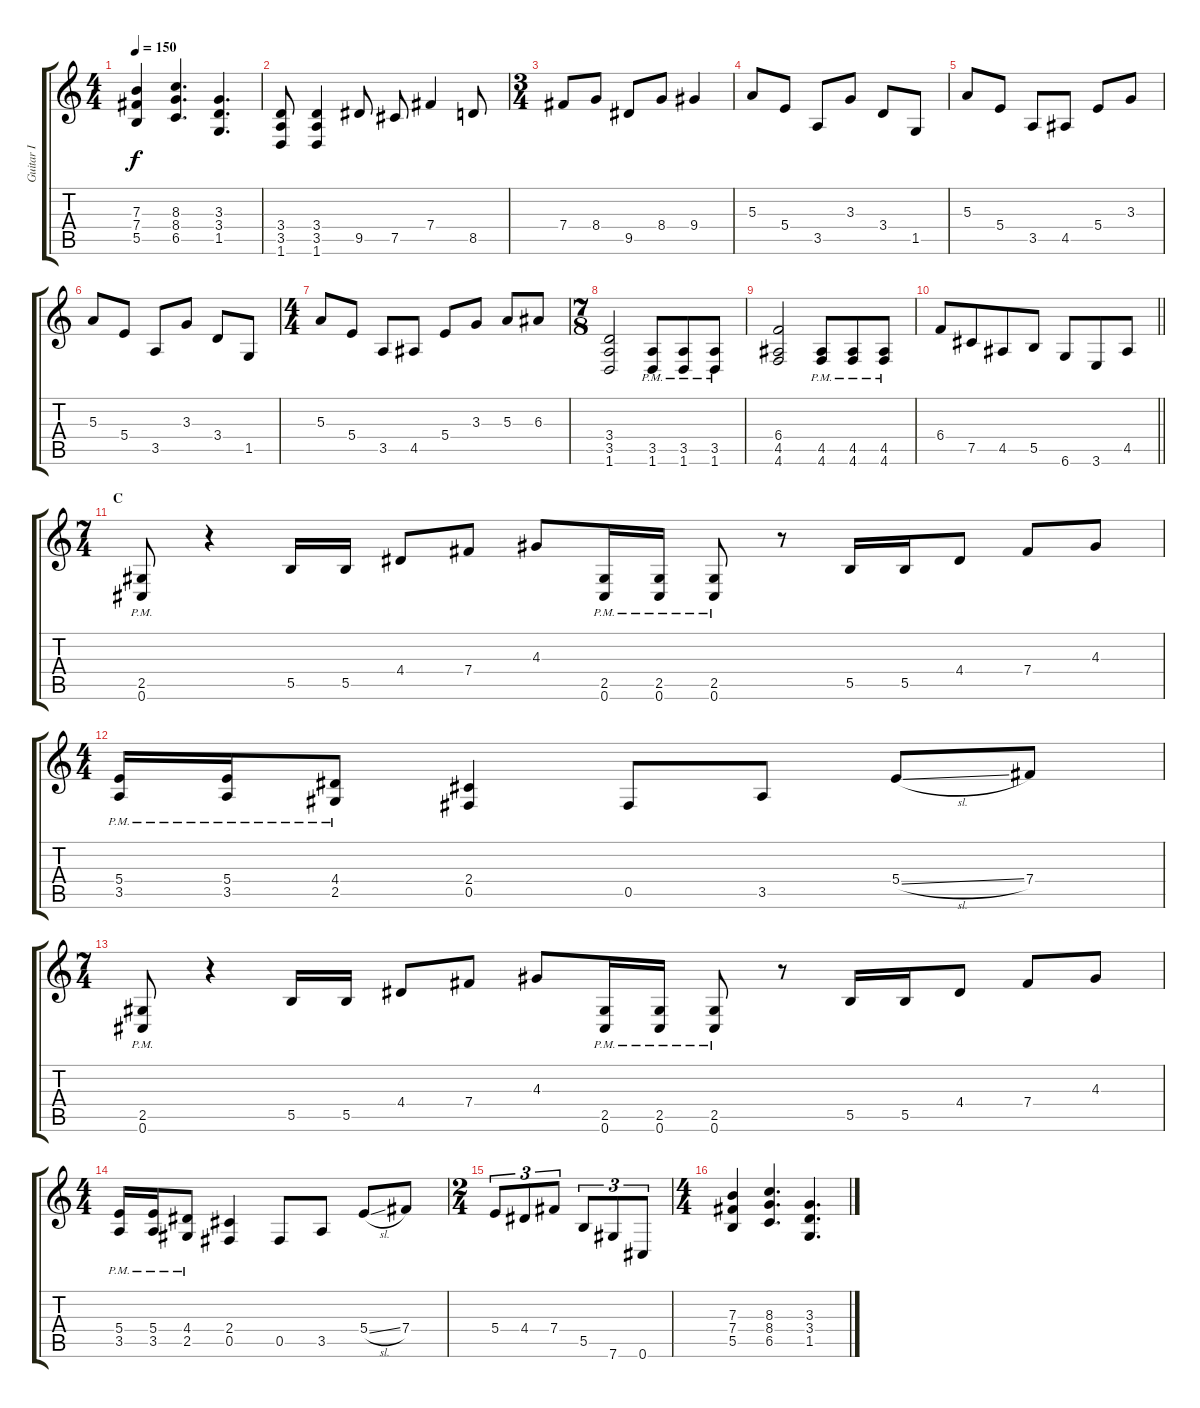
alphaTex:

\track ("Guitar I" "Guitar I") {instrument distortionguitar}
\staff {score tabs}
\tuning (Db4 Ab3 E3 B2 Gb2 Db2) {hide}
\ts (4 4)
\tempo 150
\clef g2
\ks c
(7.3 7.4 5.5).4{dy f} (8.3 8.4 6.5).4{d} (3.3 3.4 1.5).4{d} |
(3.4 3.5 1.6).8 (3.4 3.5 1.6).4 9.5.8 7.5.8 7.4.4 8.5.8 |
\ts (3 4)
7.4.8 8.4.8 9.5.8 8.4.8 9.4.4 |
5.3.8 5.4.8 3.5.8 3.3.8 3.4.8 1.5.8 |
5.3.8 5.4.8 3.5.8 4.5.8 5.4.8 3.3.8 |
5.3.8 5.4.8 3.5.8 3.3.8 3.4.8 1.5.8 |
\ts (4 4)
5.3.8 5.4.8 3.5.8 4.5.8 5.4.8 3.3.8 5.3.8 6.3.8 |
\ts (7 8)
(3.4 3.5 1.6).2 (3.5{pm} 1.6{pm}).8 (3.5{pm} 1.6{pm}).8 (3.5{pm} 1.6{pm}).8 |
(6.4 4.5 4.6).2 (4.5{pm} 4.6{pm}).8 (4.5{pm} 4.6{pm}).8 (4.5{pm} 4.6{pm}).8 |
\barLineRight lightlight
6.4.8 7.5.8 4.5.8 5.5.8 6.6.8 3.6.8 4.5.8 |
\ts (7 4)
\section ("" "C")
(2.5{pm} 0.6{pm}).8 r.4 5.5.16 5.5.16 4.4.8 7.4.8 4.3.8 (2.5{pm} 0.6{pm}).16 (2.5{pm} 0.6{pm}).16 (2.5{pm} 0.6{pm}).8 r.8 5.5.16 5.5.16 4.4.8 7.4.8 4.3.8 |
\ts (4 4)
(5.4{pm} 3.5{pm}).16 (5.4{pm} 3.5{pm}).16 (4.4{pm} 2.5{pm}).8 (2.4 0.5).4 0.5.8 3.5.8 5.4{sl}.8 7.4.8 |
\ts (7 4)
(2.5{pm} 0.6{pm}).8 r.4 5.5.16 5.5.16 4.4.8 7.4.8 4.3.8 (2.5{pm} 0.6{pm}).16 (2.5{pm} 0.6{pm}).16 (2.5{pm} 0.6{pm}).8 r.8 5.5.16 5.5.16 4.4.8 7.4.8 4.3.8 |
\ts (4 4)
(5.4{pm} 3.5{pm}).16 (5.4{pm} 3.5{pm}).16 (4.4{pm} 2.5{pm}).8 (2.4 0.5).4 0.5.8 3.5.8 5.4{sl}.8 7.4.8 |
\ts (2 4)
5.4.8{tu (3 2)} 4.4.8{tu (3 2)} 7.4.8{tu (3 2)} 5.5.8{tu (3 2)} 7.6.8{tu (3 2)} 0.6.8{tu (3 2)} |
\ts (4 4)
(7.3 7.4 5.5).4 (8.3 8.4 6.5).4{d} (3.3 3.4 1.5).4{d}
